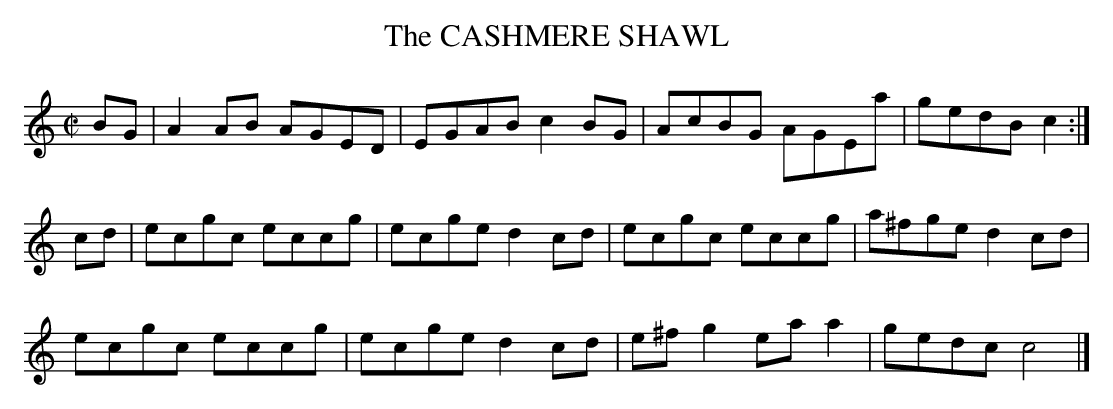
X:1
T:CASHMERE SHAWL, The
M:C|
L:1/8
K:C
BG|A2AB AGED|EGAB c2BG|AcBG AGEa|gedB c2:|
cd|ecgc eccg|ecge d2cd|ecgc eccg|a^fge d2cd|
ecgc eccg|ecge d2cd|e^fg2 eaa2|gedc c4|]
